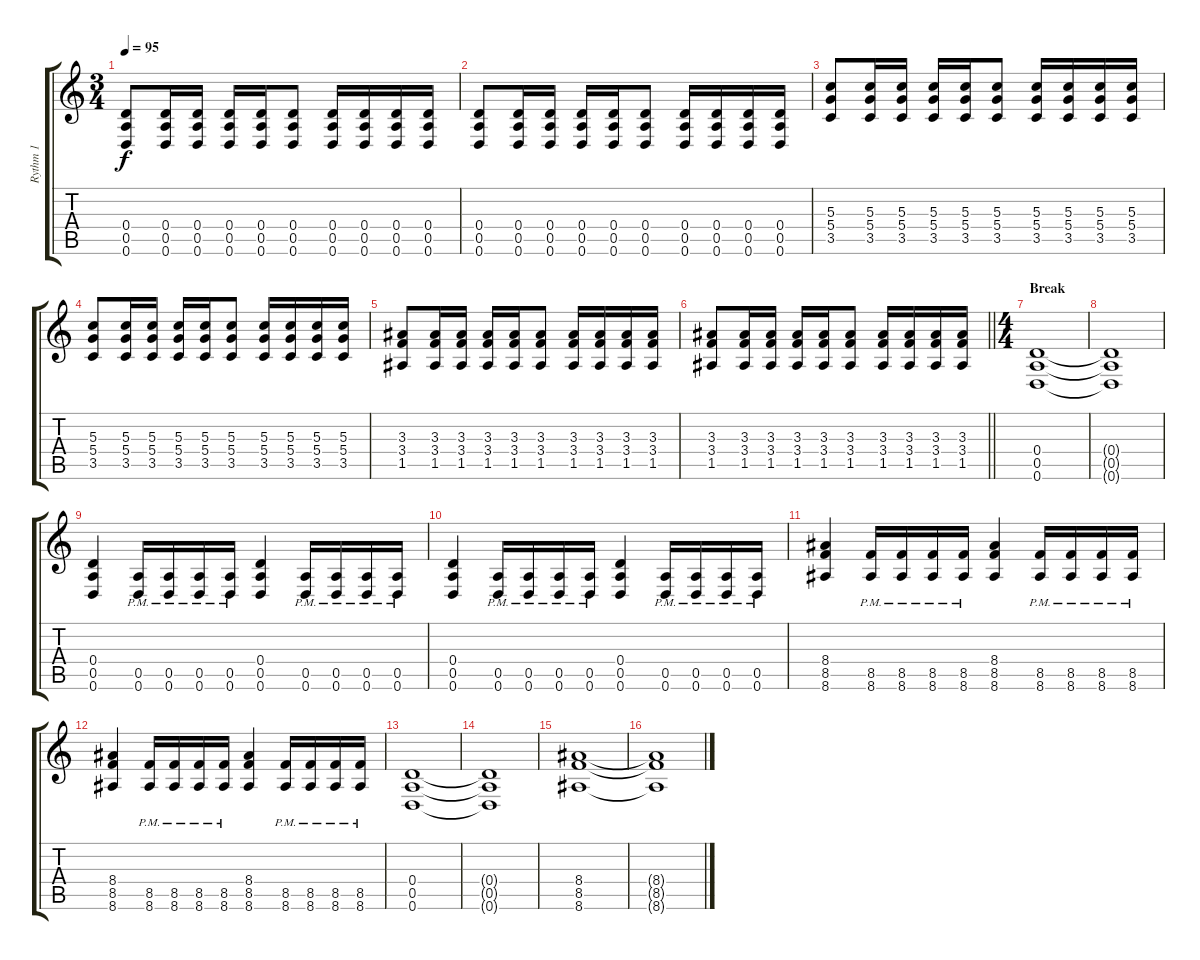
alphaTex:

\track ("Rythm 1" "Rythm 1") {instrument distortionguitar}
\staff {score tabs}
\tuning (E4 B3 G3 D3 A2 D2) {hide}
\ts (3 4)
\tempo 95
\clef g2
\ks c
(0.4 0.5 0.6).8{dy f} (0.4 0.5 0.6).16 (0.4 0.5 0.6).16 (0.4 0.5 0.6).16 (0.4 0.5 0.6).16 (0.4 0.5 0.6).8 (0.4 0.5 0.6).16 (0.4 0.5 0.6).16 (0.4 0.5 0.6).16 (0.4 0.5 0.6).16 |
(0.4 0.5 0.6).8 (0.4 0.5 0.6).16 (0.4 0.5 0.6).16 (0.4 0.5 0.6).16 (0.4 0.5 0.6).16 (0.4 0.5 0.6).8 (0.4 0.5 0.6).16 (0.4 0.5 0.6).16 (0.4 0.5 0.6).16 (0.4 0.5 0.6).16 |
(5.3 5.4 3.5).8 (5.3 5.4 3.5).16 (5.3 5.4 3.5).16 (5.3 5.4 3.5).16 (5.3 5.4 3.5).16 (5.3 5.4 3.5).8 (5.3 5.4 3.5).16 (5.3 5.4 3.5).16 (5.3 5.4 3.5).16 (5.3 5.4 3.5).16 |
(5.3 5.4 3.5).8 (5.3 5.4 3.5).16 (5.3 5.4 3.5).16 (5.3 5.4 3.5).16 (5.3 5.4 3.5).16 (5.3 5.4 3.5).8 (5.3 5.4 3.5).16 (5.3 5.4 3.5).16 (5.3 5.4 3.5).16 (5.3 5.4 3.5).16 |
(3.3 3.4 1.5).8 (3.3 3.4 1.5).16 (3.3 3.4 1.5).16 (3.3 3.4 1.5).16 (3.3 3.4 1.5).16 (3.3 3.4 1.5).8 (3.3 3.4 1.5).16 (3.3 3.4 1.5).16 (3.3 3.4 1.5).16 (3.3 3.4 1.5).16 |
\barLineRight lightlight
(3.3 3.4 1.5).8 (3.3 3.4 1.5).16 (3.3 3.4 1.5).16 (3.3 3.4 1.5).16 (3.3 3.4 1.5).16 (3.3 3.4 1.5).8 (3.3 3.4 1.5).16 (3.3 3.4 1.5).16 (3.3 3.4 1.5).16 (3.3 3.4 1.5).16 |
\ts (4 4)
\section ("" "Break")
(0.4 0.5 0.6).1 |
(0.4{t} 0.5{t} 0.6{t}).1 |
(0.4 0.5 0.6).4 (0.5{pm} 0.6{pm}).16 (0.5{pm} 0.6{pm}).16 (0.5{pm} 0.6{pm}).16 (0.5{pm} 0.6{pm}).16 (0.4 0.5 0.6).4 (0.5{pm} 0.6{pm}).16 (0.5{pm} 0.6{pm}).16 (0.5{pm} 0.6{pm}).16 (0.5{pm} 0.6{pm}).16 |
(0.4 0.5 0.6).4 (0.5{pm} 0.6{pm}).16 (0.5{pm} 0.6{pm}).16 (0.5{pm} 0.6{pm}).16 (0.5{pm} 0.6{pm}).16 (0.4 0.5 0.6).4 (0.5{pm} 0.6{pm}).16 (0.5{pm} 0.6{pm}).16 (0.5{pm} 0.6{pm}).16 (0.5{pm} 0.6{pm}).16 |
(8.4 8.5 8.6).4 (8.5{pm} 8.6{pm}).16 (8.5{pm} 8.6{pm}).16 (8.5{pm} 8.6{pm}).16 (8.5{pm} 8.6{pm}).16 (8.4 8.5 8.6).4 (8.5{pm} 8.6{pm}).16 (8.5{pm} 8.6{pm}).16 (8.5{pm} 8.6{pm}).16 (8.5{pm} 8.6{pm}).16 |
(8.4 8.5 8.6).4 (8.5{pm} 8.6{pm}).16 (8.5{pm} 8.6{pm}).16 (8.5{pm} 8.6{pm}).16 (8.5{pm} 8.6{pm}).16 (8.4 8.5 8.6).4 (8.5{pm} 8.6{pm}).16 (8.5{pm} 8.6{pm}).16 (8.5{pm} 8.6{pm}).16 (8.5{pm} 8.6{pm}).16 |
(0.4 0.5 0.6).1 |
(0.4{t} 0.5{t} 0.6{t}).1 |
(8.4 8.5 8.6).1 |
(8.4{t} 8.5{t} 8.6{t}).1
